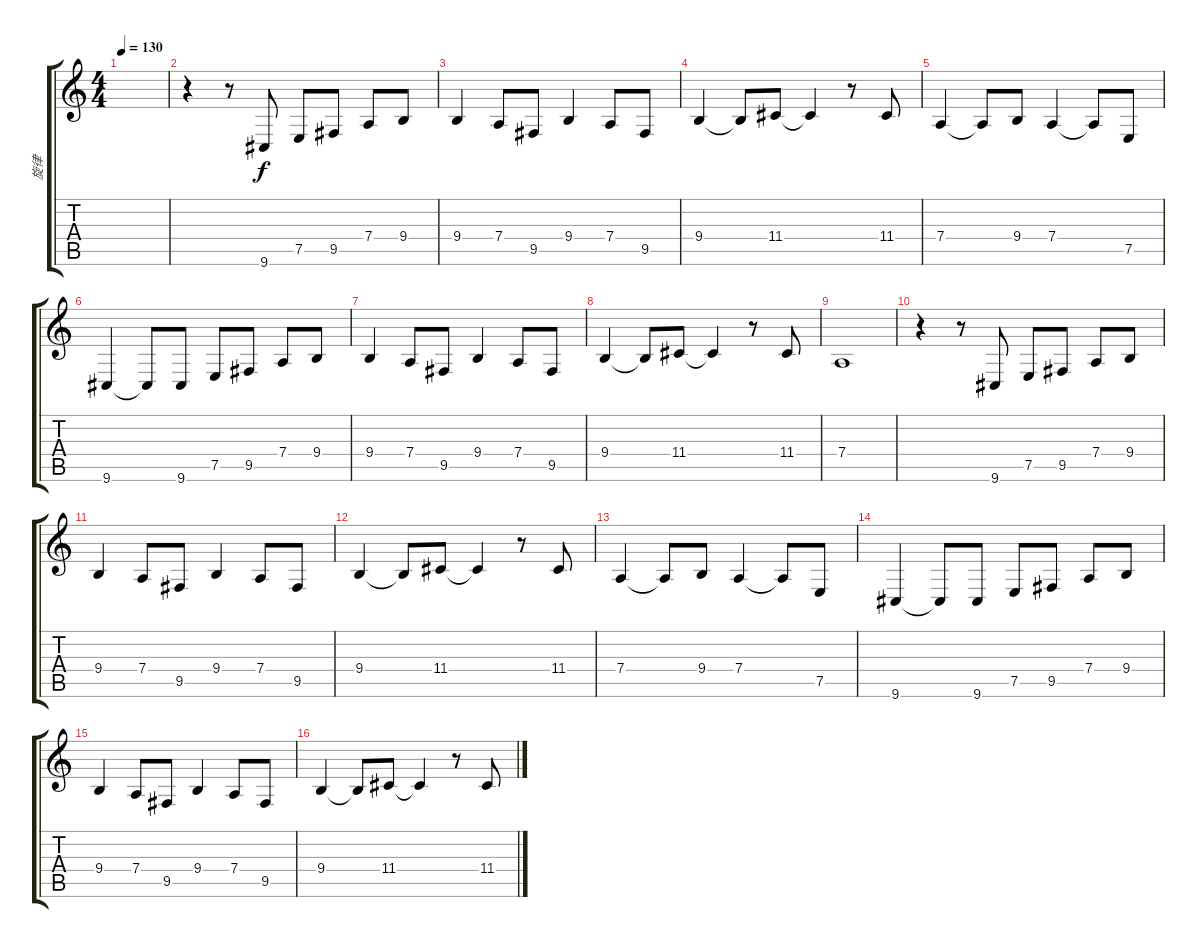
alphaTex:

\track ("旋律" "旋律") {instrument clarinet}
\staff {score tabs}
\tuning (E4 B3 G3 D3 A2 E2) {hide}
\ts (4 4)
\tempo 130
\clef g2
\ks c
|
r.4 r.8 9.6.8 7.5.8 9.5.8 7.4.8 9.4.8 |
9.4.4 7.4.8 9.5.8 9.4.4 7.4.8 9.5.8 |
9.4.4 9.4{t}.8 11.4.8 11.4{t}.4 r.8 11.4.8 |
7.4.4 7.4{t}.8 9.4.8 7.4.4 7.4{t}.8 7.5.8 |
9.6.4 9.6{t}.8 9.6.8 7.5.8 9.5.8 7.4.8 9.4.8 |
9.4.4 7.4.8 9.5.8 9.4.4 7.4.8 9.5.8 |
9.4.4 9.4{t}.8 11.4.8 11.4{t}.4 r.8 11.4.8 |
7.4.1 |
r.4 r.8 9.6.8 7.5.8 9.5.8 7.4.8 9.4.8 |
9.4.4 7.4.8 9.5.8 9.4.4 7.4.8 9.5.8 |
9.4.4 9.4{t}.8 11.4.8 11.4{t}.4 r.8 11.4.8 |
7.4.4 7.4{t}.8 9.4.8 7.4.4 7.4{t}.8 7.5.8 |
9.6.4 9.6{t}.8 9.6.8 7.5.8 9.5.8 7.4.8 9.4.8 |
9.4.4 7.4.8 9.5.8 9.4.4 7.4.8 9.5.8 |
9.4.4 9.4{t}.8 11.4.8 11.4{t}.4 r.8 11.4.8
